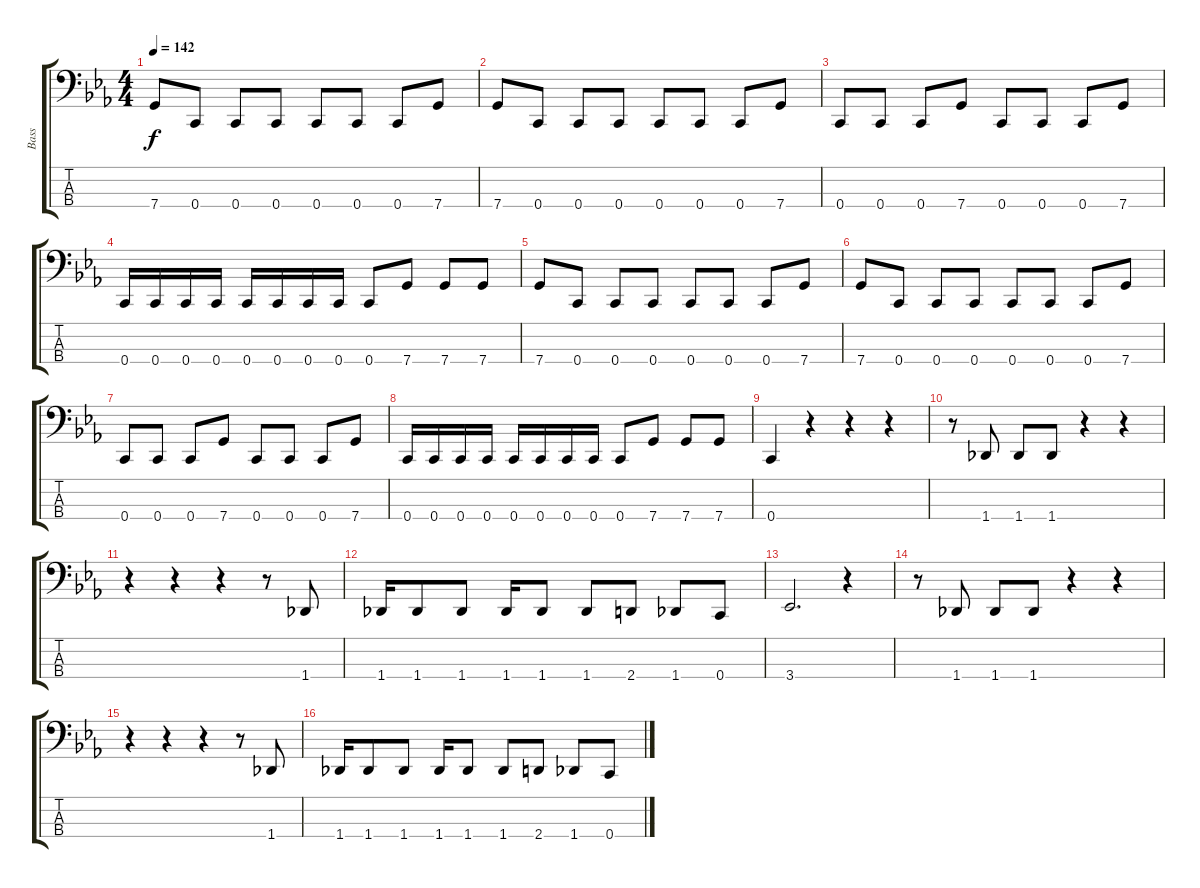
\track ("Bass" "Bass") {instrument electricbassfinger}
\staff {score tabs}
\tuning (F2 C2 G1 C1) {hide}
\ts (4 4)
\tempo 142
\clef f4
\ks cminor
7.4.8{dy f} 0.4.8 0.4.8 0.4.8 0.4.8 0.4.8 0.4.8 7.4.8 |
7.4.8 0.4.8 0.4.8 0.4.8 0.4.8 0.4.8 0.4.8 7.4.8 |
0.4.8 0.4.8 0.4.8 7.4.8 0.4.8 0.4.8 0.4.8 7.4.8 |
0.4.16 0.4.16 0.4.16 0.4.16 0.4.16 0.4.16 0.4.16 0.4.16 0.4.8 7.4.8 7.4.8 7.4.8 |
7.4.8 0.4.8 0.4.8 0.4.8 0.4.8 0.4.8 0.4.8 7.4.8 |
7.4.8 0.4.8 0.4.8 0.4.8 0.4.8 0.4.8 0.4.8 7.4.8 |
0.4.8 0.4.8 0.4.8 7.4.8 0.4.8 0.4.8 0.4.8 7.4.8 |
0.4.16 0.4.16 0.4.16 0.4.16 0.4.16 0.4.16 0.4.16 0.4.16 0.4.8 7.4.8 7.4.8 7.4.8 |
0.4.4 r.4 r.4 r.4 |
r.8 1.4.8 1.4.8 1.4.8 r.4 r.4 |
r.4 r.4 r.4 r.8 1.4.8 |
1.4.16 1.4.8 1.4.8 1.4.16 1.4.8 1.4.8 2.4.8 1.4.8 0.4.8 |
3.4.2{d} r.4 |
r.8 1.4.8 1.4.8 1.4.8 r.4 r.4 |
r.4 r.4 r.4 r.8 1.4.8 |
1.4.16 1.4.8 1.4.8 1.4.16 1.4.8 1.4.8 2.4.8 1.4.8 0.4.8
